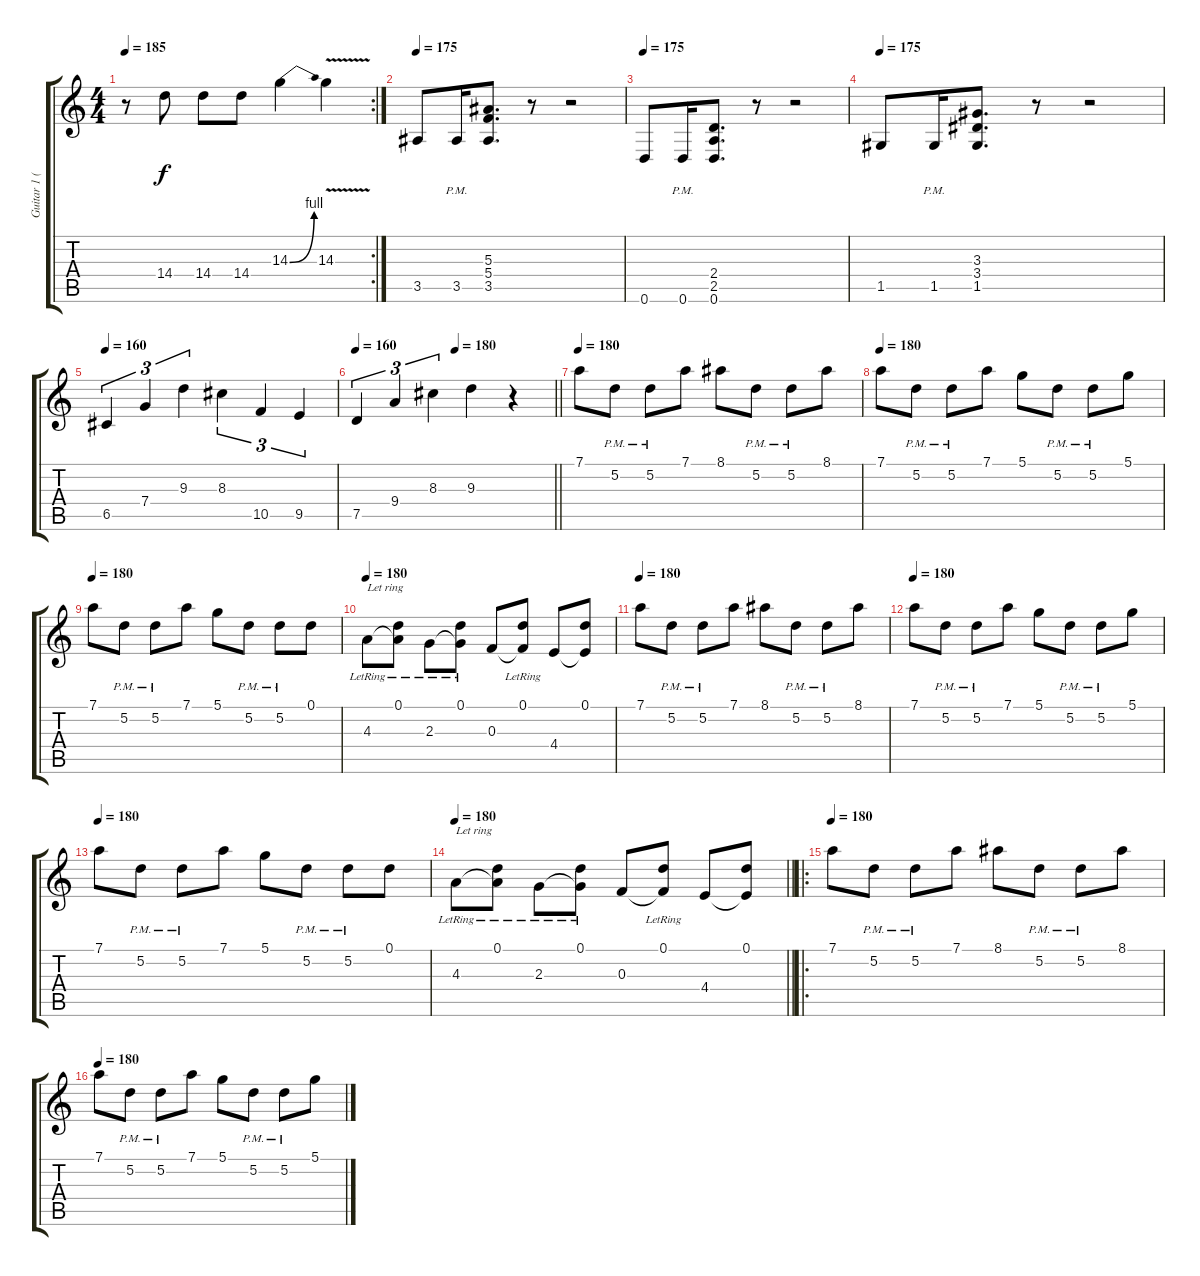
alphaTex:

\track ("Guitar 1 (Alexi)" "Guitar 1 (") {instrument distortionguitar}
\staff {score tabs}
\tuning (D4 A3 F3 C3 G2 D2) {hide}
\rc 2
\ts (4 4)
\tempo 185
\clef g2
\ks c
r.8{dy f} 14.4.8 14.4.8 14.4.8 14.3{be (bend 0 0 60 4)}.4 14.3{v}.4 |
\tempo 175
3.5.8 3.5{pm}.16 (5.3 5.4 3.5).8{d} r.8 r.2 |
\tempo 175
0.6.8 0.6{pm}.16 (2.4 2.5 0.6).8{d} r.8 r.2 |
\tempo 175
1.5.8 1.5{pm}.16 (3.3 3.4 1.5).8{d} r.8 r.2 |
\tempo 160
6.5.4{tu (3 2)} 7.4.4{tu (3 2)} 9.3.4{tu (3 2)} 8.3.4{tu (3 2)} 10.5.4{tu (3 2)} 9.5.4{tu (3 2)} |
\tempo 160
\tempo (180 0.5)
\barLineRight lightlight
7.5.4{tu (3 2)} 9.4.4{tu (3 2)} 8.3.4{tu (3 2)} 9.3.4 r.4 |
\tempo 180
7.1.8 5.2{pm}.8 5.2{pm}.8 7.1.8 8.1.8 5.2{pm}.8 5.2{pm}.8 8.1.8 |
\tempo 180
7.1.8 5.2{pm}.8 5.2{pm}.8 7.1.8 5.1.8 5.2{pm}.8 5.2{pm}.8 5.1.8 |
\tempo 180
7.1.8 5.2{pm}.8 5.2{pm}.8 7.1.8 5.1.8 5.2{pm}.8 5.2{pm}.8 0.1.8 |
\tempo 180
4.3{lr}.8{txt "Let ring"} (0.1{lr} 4.3{t}).8 2.3{lr}.8 (0.1{lr} 2.3{t}).8 0.3.8 (0.1{lr} 0.3{t}).8 4.4.8 (0.1 4.4{t}).8 |
\tempo 180
7.1.8 5.2{pm}.8 5.2{pm}.8 7.1.8 8.1.8 5.2{pm}.8 5.2{pm}.8 8.1.8 |
\tempo 180
7.1.8 5.2{pm}.8 5.2{pm}.8 7.1.8 5.1.8 5.2{pm}.8 5.2{pm}.8 5.1.8 |
\tempo 180
7.1.8 5.2{pm}.8 5.2{pm}.8 7.1.8 5.1.8 5.2{pm}.8 5.2{pm}.8 0.1.8 |
\tempo 180
\barLineRight lightlight
4.3{lr}.8{txt "Let ring"} (0.1{lr} 4.3{t}).8 2.3{lr}.8 (0.1{lr} 2.3{t}).8 0.3.8 (0.1{lr} 0.3{t}).8 4.4.8 (0.1 4.4{t}).8 |
\ro
\tempo 180
7.1.8 5.2{pm}.8 5.2{pm}.8 7.1.8 8.1.8 5.2{pm}.8 5.2{pm}.8 8.1.8 |
\tempo 180
7.1.8 5.2{pm}.8 5.2{pm}.8 7.1.8 5.1.8 5.2{pm}.8 5.2{pm}.8 5.1.8
